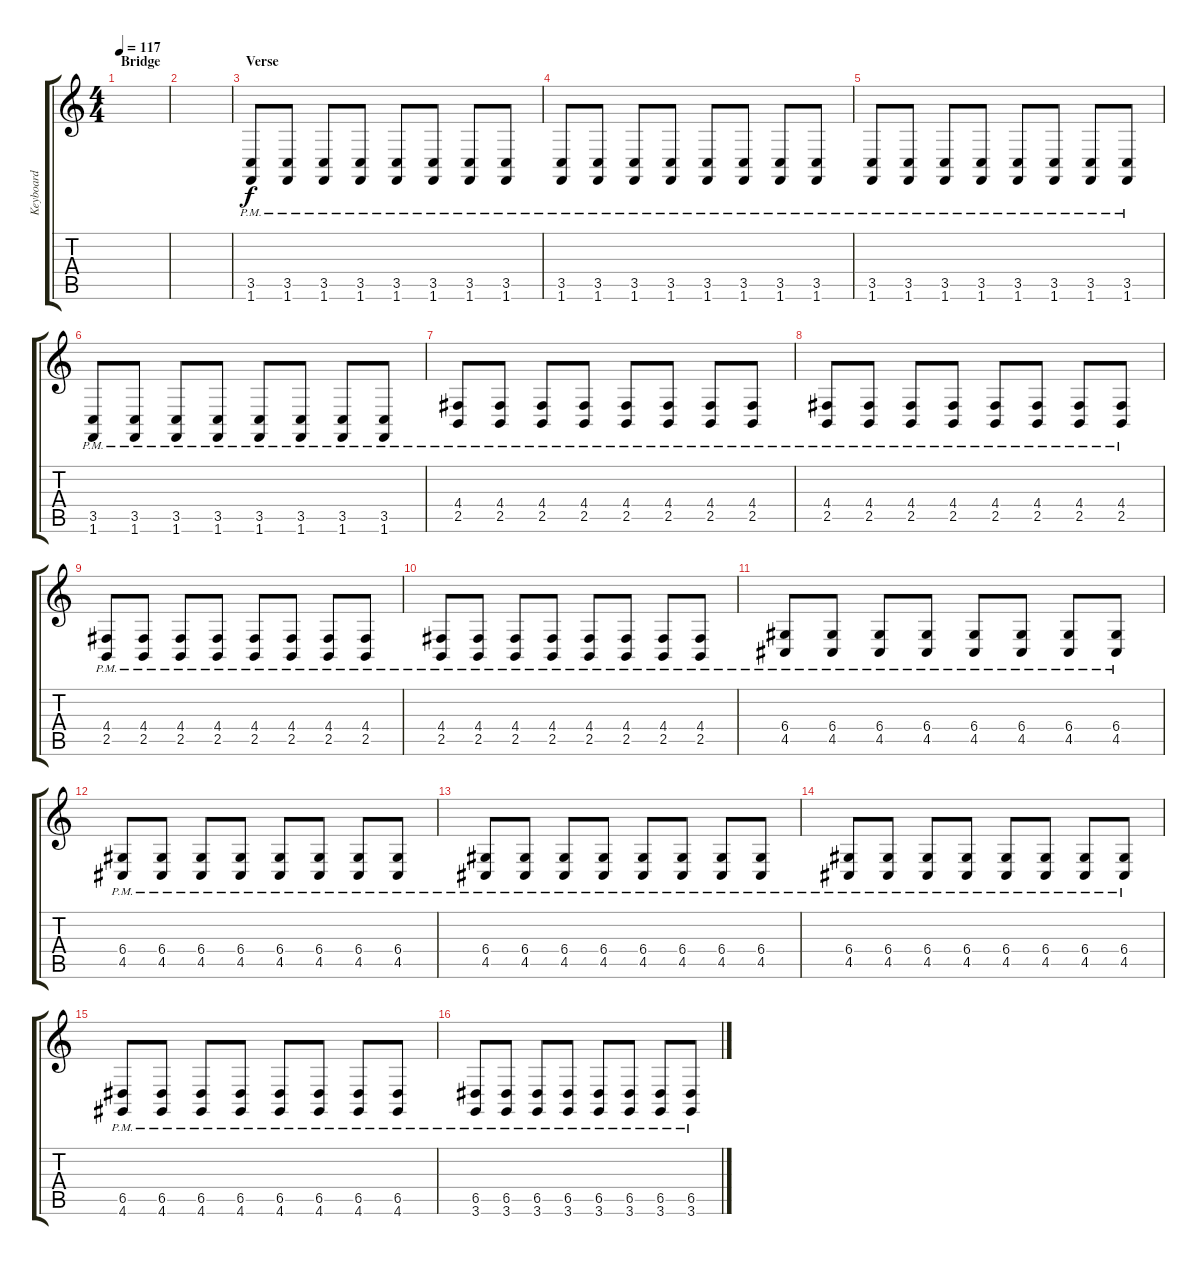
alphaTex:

\track ("Keyboard" "Keyboard") {instrument lead2sawtooth}
\staff {score tabs}
\tuning (E4 B3 G3 D3 A2 E2) {hide}
\ts (4 4)
\section ("" "Bridge")
\tempo 117
\clef g2
\ks c
|
|
\section ("" "Verse")
(3.5{pm} 1.6{pm}).8 (3.5{pm} 1.6{pm}).8 (3.5{pm} 1.6{pm}).8 (3.5{pm} 1.6{pm}).8 (3.5{pm} 1.6{pm}).8 (3.5{pm} 1.6{pm}).8 (3.5{pm} 1.6{pm}).8 (3.5{pm} 1.6{pm}).8 |
(3.5{pm} 1.6{pm}).8 (3.5{pm} 1.6{pm}).8 (3.5{pm} 1.6{pm}).8 (3.5{pm} 1.6{pm}).8 (3.5{pm} 1.6{pm}).8 (3.5{pm} 1.6{pm}).8 (3.5{pm} 1.6{pm}).8 (3.5{pm} 1.6{pm}).8 |
(3.5{pm} 1.6{pm}).8 (3.5{pm} 1.6{pm}).8 (3.5{pm} 1.6{pm}).8 (3.5{pm} 1.6{pm}).8 (3.5{pm} 1.6{pm}).8 (3.5{pm} 1.6{pm}).8 (3.5{pm} 1.6{pm}).8 (3.5{pm} 1.6{pm}).8 |
(3.5{pm} 1.6{pm}).8 (3.5{pm} 1.6{pm}).8 (3.5{pm} 1.6{pm}).8 (3.5{pm} 1.6{pm}).8 (3.5{pm} 1.6{pm}).8 (3.5{pm} 1.6{pm}).8 (3.5{pm} 1.6{pm}).8 (3.5{pm} 1.6{pm}).8 |
(4.4{pm} 2.5{pm}).8 (4.4{pm} 2.5{pm}).8 (4.4{pm} 2.5{pm}).8 (4.4{pm} 2.5{pm}).8 (4.4{pm} 2.5{pm}).8 (4.4{pm} 2.5{pm}).8 (4.4{pm} 2.5{pm}).8 (4.4{pm} 2.5{pm}).8 |
(4.4{pm} 2.5{pm}).8 (4.4{pm} 2.5{pm}).8 (4.4{pm} 2.5{pm}).8 (4.4{pm} 2.5{pm}).8 (4.4{pm} 2.5{pm}).8 (4.4{pm} 2.5{pm}).8 (4.4{pm} 2.5{pm}).8 (4.4{pm} 2.5{pm}).8 |
(4.4{pm} 2.5{pm}).8 (4.4{pm} 2.5{pm}).8 (4.4{pm} 2.5{pm}).8 (4.4{pm} 2.5{pm}).8 (4.4{pm} 2.5{pm}).8 (4.4{pm} 2.5{pm}).8 (4.4{pm} 2.5{pm}).8 (4.4{pm} 2.5{pm}).8 |
(4.4{pm} 2.5{pm}).8 (4.4{pm} 2.5{pm}).8 (4.4{pm} 2.5{pm}).8 (4.4{pm} 2.5{pm}).8 (4.4{pm} 2.5{pm}).8 (4.4{pm} 2.5{pm}).8 (4.4{pm} 2.5{pm}).8 (4.4{pm} 2.5{pm}).8 |
(6.4{pm} 4.5{pm}).8 (6.4{pm} 4.5{pm}).8 (6.4{pm} 4.5{pm}).8 (6.4{pm} 4.5{pm}).8 (6.4{pm} 4.5{pm}).8 (6.4{pm} 4.5{pm}).8 (6.4{pm} 4.5{pm}).8 (6.4{pm} 4.5{pm}).8 |
(6.4{pm} 4.5{pm}).8 (6.4{pm} 4.5{pm}).8 (6.4{pm} 4.5{pm}).8 (6.4{pm} 4.5{pm}).8 (6.4{pm} 4.5{pm}).8 (6.4{pm} 4.5{pm}).8 (6.4{pm} 4.5{pm}).8 (6.4{pm} 4.5{pm}).8 |
(6.4{pm} 4.5{pm}).8 (6.4{pm} 4.5{pm}).8 (6.4{pm} 4.5{pm}).8 (6.4{pm} 4.5{pm}).8 (6.4{pm} 4.5{pm}).8 (6.4{pm} 4.5{pm}).8 (6.4{pm} 4.5{pm}).8 (6.4{pm} 4.5{pm}).8 |
(6.4{pm} 4.5{pm}).8 (6.4{pm} 4.5{pm}).8 (6.4{pm} 4.5{pm}).8 (6.4{pm} 4.5{pm}).8 (6.4{pm} 4.5{pm}).8 (6.4{pm} 4.5{pm}).8 (6.4{pm} 4.5{pm}).8 (6.4{pm} 4.5{pm}).8 |
(6.5{pm} 4.6{pm}).8 (6.5{pm} 4.6{pm}).8 (6.5{pm} 4.6{pm}).8 (6.5{pm} 4.6{pm}).8 (6.5{pm} 4.6{pm}).8 (6.5{pm} 4.6{pm}).8 (6.5{pm} 4.6{pm}).8 (6.5{pm} 4.6{pm}).8 |
(6.5{pm} 3.6{pm}).8 (6.5{pm} 3.6{pm}).8 (6.5{pm} 3.6{pm}).8 (6.5{pm} 3.6{pm}).8 (6.5{pm} 3.6{pm}).8 (6.5{pm} 3.6{pm}).8 (6.5{pm} 3.6{pm}).8 (6.5{pm} 3.6{pm}).8
